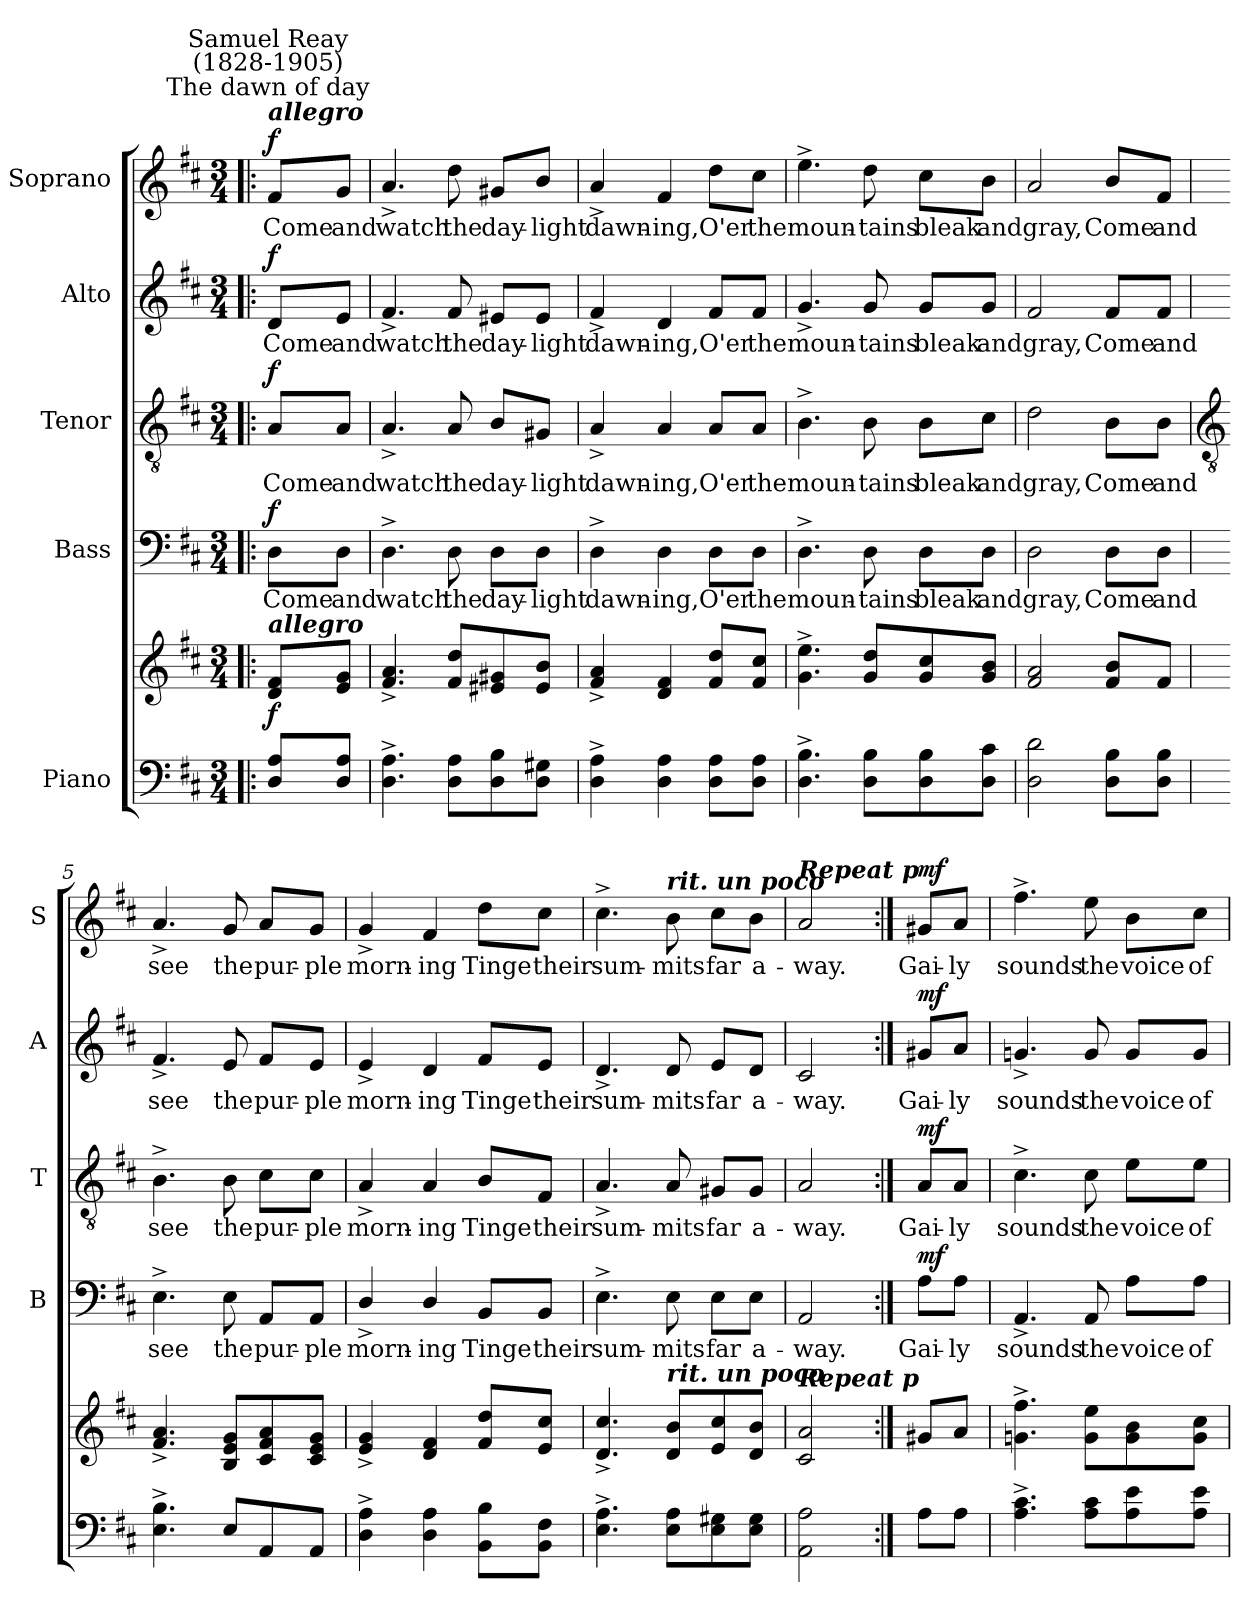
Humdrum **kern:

**kern	**kern	**dynam	**kern	**text	**dynam	**kern	**text	**dynam	**kern	**text	**dynam	**kern	**text	**dynam
*part5	*part5	*part5	*part4	*part4	*part4	*part3	*part3	*part3	*part2	*part2	*part2	*part1	*part1	*part1
*staff6	*staff5	*staff5/6	*staff4	*staff4	*staff4	*staff3	*staff3	*staff3	*staff2	*staff2	*staff2	*staff1	*staff1	*staff1
*I"Piano	*	*	*I"Bass	*	*	*I"Tenor	*	*	*I"Alto	*	*	*I"Soprano	*	*
*	*	*	*I'B	*	*	*I'T	*	*	*I'A	*	*	*I'S	*	*
*clefF4	*clefG2	*	*clefF4	*	*	*clefGv2	*	*	*clefG2	*	*	*clefG2	*	*
*k[f#c#]	*k[f#c#]	*	*k[f#c#]	*	*	*k[f#c#]	*	*	*k[f#c#]	*	*	*k[f#c#]	*	*
*D:	*D:	*	*D:	*	*	*D:	*	*	*D:	*	*	*D:	*	*
*M3/4	*M3/4	*	*M3/4	*	*	*M3/4	*	*	*M3/4	*	*	*M3/4	*	*
*MM126	*MM126	*	*MM126	*	*	*MM126	*	*	*MM126	*	*	*MM126	*	*
=!|:	=!|:	=!|:	=!|:	=!|:	=!|:	=!|:	=!|:	=!|:	=!|:	=!|:	=!|:	=!|:	=!|:	=!|:
!	!	!	!	!	!	!	!	!	!	!	!	!LO:TX:a:Bi:t=allegro	!	!
!	!	!	!	!	!	!	!	!	!	!	!	!LO:TX:a:cj:t=The dawn of day	!	!
!	!	!	!	!	!	!	!	!	!	!	!	!LO:TX:a:cj:t=Samuel Reay\n(1828-1905)	!	!
!	!LO:TX:a:Bi:t=allegro	!	!	!	!	!	!	!	!	!	!	!	!	!
!	!	!LO:DY:b	!	!LO:LY:b	!LO:DY:b	!	!LO:LY:b	!LO:DY:b	!	!LO:LY:b	!LO:DY:b	!	!LO:LY:b	!LO:DY:b
8D\ 8A\L	8d 8f#L	f	8D\L	Come	f	8A/L	Come	f	8d/L	Come	f	8f#/L	Come	f
!	!	!	!	!LO:LY:b	!	!	!LO:LY:b	!	!	!LO:LY:b	!	!	!LO:LY:b	!
8D/ 8A/J	8e 8gJ	.	8D\J	and	.	8A/J	and	.	8e/J	and	.	8g/J	and	.
=1	=1	=1	=1	=1	=1	=1	=1	=1	=1	=1	=1	=1	=1	=1
!	!	!	!	!LO:LY:b	!	!	!LO:LY:b	!	!	!LO:LY:b	!	!	!LO:LY:b	!
4.D^ 4.A^	4.f#^ 4.a^	.	4.D^	watch	.	4.A^	watch	.	4.f#^	watch	.	4.a^	watch	.
!	!	!	!	!LO:LY:b	!	!	!LO:LY:b	!	!	!LO:LY:b	!	!	!LO:LY:b	!
8D 8AL	8f# 8ddL	.	8D	the	.	8A	the	.	8f#	the	.	8dd	the	.
!	!	!	!	!LO:LY:b	!	!	!LO:LY:b	!	!	!LO:LY:b	!	!	!LO:LY:b	!
8D 8B	8e#X 8g#X	.	8D\L	day-	.	8B/L	day-	.	8e#X/L	day-	.	8g#X/L	day-	.
!	!	!	!	!LO:LY:b	!	!	!LO:LY:b	!	!	!LO:LY:b	!	!	!LO:LY:b	!
8D 8G#XJ	8e#/ 8b/J	.	8D\J	-light	.	8G#X/J	-light	.	8e#/J	-light	.	8b/J	-light	.
=2	=2	=2	=2	=2	=2	=2	=2	=2	=2	=2	=2	=2	=2	=2
!	!	!	!	!LO:LY:b	!	!	!LO:LY:b	!	!	!LO:LY:b	!	!	!LO:LY:b	!
4D^ 4A^	4f#^ 4a^	.	4D^	dawn-	.	4A^	dawn-	.	4f#^	dawn-	.	4a^	dawn-	.
!	!	!	!	!LO:LY:b	!	!	!LO:LY:b	!	!	!LO:LY:b	!	!	!LO:LY:b	!
4D 4A	4d 4f#	.	4D	-ing,	.	4A	-ing,	.	4d	-ing,	.	4f#	-ing,	.
!	!	!	!	!LO:LY:b	!	!	!LO:LY:b	!	!	!LO:LY:b	!	!	!LO:LY:b	!
8D 8AL	8f# 8ddL	.	8D\L	O'er	.	8A/L	O'er	.	8f#/L	O'er	.	8dd\L	O'er	.
!	!	!	!	!LO:LY:b	!	!	!LO:LY:b	!	!	!LO:LY:b	!	!	!LO:LY:b	!
8D 8AJ	8f# 8cc#J	.	8D\J	the	.	8A/J	the	.	8f#/J	the	.	8cc#\J	the	.
=3	=3	=3	=3	=3	=3	=3	=3	=3	=3	=3	=3	=3	=3	=3
!	!	!	!	!LO:LY:b	!	!	!LO:LY:b	!	!	!LO:LY:b	!	!	!LO:LY:b	!
4.D^ 4.B^	4.g^ 4.ee^	.	4.D^	moun-	.	4.B^	moun-	.	4.g^	moun-	.	4.ee^	moun-	.
!	!	!	!	!LO:LY:b	!	!	!LO:LY:b	!	!	!LO:LY:b	!	!	!LO:LY:b	!
8D 8BL	8g 8ddL	.	8D	-tains	.	8B	-tains	.	8g	-tains	.	8dd	-tains	.
!	!	!	!	!LO:LY:b	!	!	!LO:LY:b	!	!	!LO:LY:b	!	!	!LO:LY:b	!
8D 8B	8g 8cc#	.	8D\L	bleak	.	8B\L	bleak	.	8g/L	bleak	.	8cc#\L	bleak	.
!	!	!	!	!LO:LY:b	!	!	!LO:LY:b	!	!	!LO:LY:b	!	!	!LO:LY:b	!
8D 8c#J	8g/ 8b/J	.	8D\J	and	.	8c#\J	and	.	8g/J	and	.	8b\J	and	.
=4	=4	=4	=4	=4	=4	=4	=4	=4	=4	=4	=4	=4	=4	=4
!	!	!	!	!LO:LY:b	!	!	!LO:LY:b	!	!	!LO:LY:b	!	!	!LO:LY:b	!
2D 2d	2f# 2a	.	2D	gray,	.	2d	gray,	.	2f#	gray,	.	2a	gray,	.
!	!	!	!	!LO:LY:b	!	!	!LO:LY:b	!	!	!LO:LY:b	!	!	!LO:LY:b	!
8D 8BL	8f#/ 8b/L	.	8D\L	Come	.	8B\L	Come	.	8f#/L	Come	.	8b/L	Come	.
!	!	!	!	!LO:LY:b	!	!	!LO:LY:b	!	!	!LO:LY:b	!	!	!LO:LY:b	!
8D 8BJ	8f#J	.	8D\J	and	.	8B\J	and	.	8f#/J	and	.	8f#/J	and	.
!!LO:LB:g=z
=5	=5	=5	=5	=5	=5	=5	=5	=5	=5	=5	=5	=5	=5	=5
*	*	*	*	*	*	*clefGv2	*	*	*	*	*	*	*	*
!	!	!	!	!LO:LY:b	!	!	!LO:LY:b	!	!	!LO:LY:b	!	!	!LO:LY:b	!
4.E^ 4.B^	4.f#^ 4.a^	.	4.E^	see	.	4.B^	see	.	4.f#^	see	.	4.a^	see	.
!	!	!	!	!LO:LY:b	!	!	!LO:LY:b	!	!	!LO:LY:b	!	!	!LO:LY:b	!
8EL	8B 8e 8gL	.	8E	the	.	8B	the	.	8e	the	.	8g	the	.
!	!	!	!	!LO:LY:b	!	!	!LO:LY:b	!	!	!LO:LY:b	!	!	!LO:LY:b	!
8AA	8c# 8f# 8a	.	8AA/L	pur-	.	8c#\L	pur-	.	8f#/L	pur-	.	8a/L	pur-	.
!	!	!	!	!LO:LY:b	!	!	!LO:LY:b	!	!	!LO:LY:b	!	!	!LO:LY:b	!
8AAJ	8c# 8e 8gJ	.	8AA/J	-ple	.	8c#\J	-ple	.	8e/J	-ple	.	8g/J	-ple	.
=6	=6	=6	=6	=6	=6	=6	=6	=6	=6	=6	=6	=6	=6	=6
!	!	!	!	!LO:LY:b	!	!	!LO:LY:b	!	!	!LO:LY:b	!	!	!LO:LY:b	!
4D\^ 4A\^	4e^ 4g^	.	4D^/	morn-	.	4A^	morn-	.	4e^	morn-	.	4g^	morn-	.
!	!	!	!	!LO:LY:b	!	!	!LO:LY:b	!	!	!LO:LY:b	!	!	!LO:LY:b	!
4D\ 4A\	4d 4f#	.	4D/	-ing	.	4A	-ing	.	4d	-ing	.	4f#	-ing	.
!	!	!	!	!LO:LY:b	!	!	!LO:LY:b	!	!	!LO:LY:b	!	!	!LO:LY:b	!
8BB 8BL	8f# 8ddL	.	8BB/L	Tinge	.	8B/L	Tinge	.	8f#/L	Tinge	.	8dd\L	Tinge	.
!	!	!	!	!LO:LY:b	!	!	!LO:LY:b	!	!	!LO:LY:b	!	!	!LO:LY:b	!
8BB 8F#J	8e 8cc#J	.	8BB/J	their	.	8F#/J	their	.	8e/J	their	.	8cc#\J	their	.
=7	=7	=7	=7	=7	=7	=7	=7	=7	=7	=7	=7	=7	=7	=7
!	!	!	!	!LO:LY:b	!	!	!LO:LY:b	!	!	!LO:LY:b	!	!	!LO:LY:b	!
4.E^ 4.A^	4.d^ 4.cc#^	.	4.E^	sum-	.	4.A^	sum-	.	4.d^	sum-	.	4.cc#^	sum-	.
!	!	!	!	!	!	!	!	!	!	!	!	!LO:TX:a:Bi:t=rit. un poco	!	!
!	!LO:TX:a:Bi:t=rit. un poco	!	!	!	!	!	!	!	!	!	!	!	!	!
!	!	!	!	!LO:LY:b	!	!	!LO:LY:b	!	!	!LO:LY:b	!	!	!LO:LY:b	!
8E 8AL	8d 8bL	.	8E	-mits	.	8A	-mits	.	8d	-mits	.	8b	-mits	.
!	!	!	!	!LO:LY:b	!	!	!LO:LY:b	!	!	!LO:LY:b	!	!	!LO:LY:b	!
8E 8G#X	8e 8cc#	.	8E\L	far	.	8G#X/L	far	.	8e/L	far	.	8cc#\L	far	.
!	!	!	!	!LO:LY:b	!	!	!LO:LY:b	!	!	!LO:LY:b	!	!	!LO:LY:b	!
8E 8G#J	8d/ 8b/J	.	8E\J	a-	.	8G#/J	a-	.	8d/J	a-	.	8b\J	a-	.
=8	=8	=8	=8	=8	=8	=8	=8	=8	=8	=8	=8	=8	=8	=8
!	!	!	!	!	!	!	!	!	!	!	!	!LO:TX:a:Bi:t=Repeat p	!	!
!	!LO:TX:a:Bi:t=Repeat p	!	!	!	!	!	!	!	!	!	!	!	!	!
!	!	!	!	!LO:LY:b	!	!	!LO:LY:b	!	!	!LO:LY:b	!	!	!LO:LY:b	!
2AA 2A	2c# 2a	.	2AA	-way.	.	2A	-way.	.	2c#	-way.	.	2a	-way.	.
=9:|!	=9:|!	=9:|!	=9:|!	=9:|!	=9:|!	=9:|!	=9:|!	=9:|!	=9:|!	=9:|!	=9:|!	=9:|!	=9:|!	=9:|!
!	!	!LO:DY:b=2	!	!LO:LY:b	!	!	!LO:LY:b	!	!	!LO:LY:b	!	!	!LO:LY:b	!
!	!	!LO:DY:n=1:b	!	!	!LO:DY:b	!	!	!LO:DY:b	!	!	!LO:DY:b	!	!	!LO:DY:b
8AL	8g#XL	mf mf	8A\L	Gai-	mf	8A/L	Gai-	mf	8g#X/L	Gai-	mf	8g#X/L	Gai-	mf
!	!	!	!	!LO:LY:b	!	!	!LO:LY:b	!	!	!LO:LY:b	!	!	!LO:LY:b	!
8AJ	8aJ	.	8A\J	-ly	.	8A/J	-ly	.	8a/J	-ly	.	8a/J	-ly	.
=10	=10	=10	=10	=10	=10	=10	=10	=10	=10	=10	=10	=10	=10	=10
!	!	!	!	!LO:LY:b	!	!	!LO:LY:b	!	!	!LO:LY:b	!	!	!LO:LY:b	!
4.A^ 4.c#^	4.gn^ 4.ff#^	.	4.AA^	sounds	.	4.c#^	sounds	.	4.gn^	sounds	.	4.ff#^	sounds	.
!	!	!	!	!LO:LY:b	!	!	!LO:LY:b	!	!	!LO:LY:b	!	!	!LO:LY:b	!
8A 8c#L	8g 8eeL	.	8AA	the	.	8c#	the	.	8g	the	.	8ee	the	.
!	!	!	!	!LO:LY:b	!	!	!LO:LY:b	!	!	!LO:LY:b	!	!	!LO:LY:b	!
8A 8e	8g 8b	.	8A\L	voice	.	8e\L	voice	.	8g/L	voice	.	8b\L	voice	.
!	!	!	!	!LO:LY:b	!	!	!LO:LY:b	!	!	!LO:LY:b	!	!	!LO:LY:b	!
8A 8eJ	8g 8cc#J	.	8A\J	of	.	8e\J	of	.	8g/J	of	.	8cc#\J	of	.
=	=	=	=	=	=	=	=	=	=	=	=	=	=	=
*-	*-	*-	*-	*-	*-	*-	*-	*-	*-	*-	*-	*-	*-	*-
